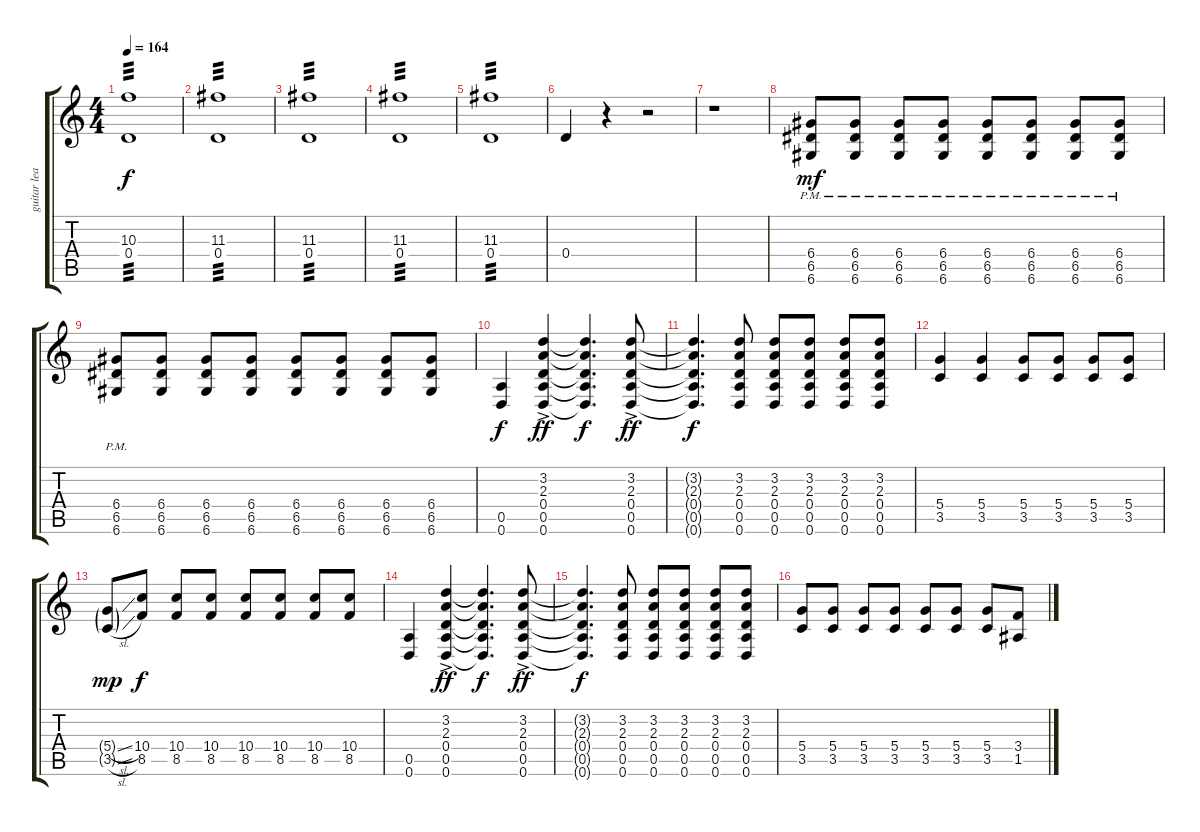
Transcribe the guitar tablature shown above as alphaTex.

\track ("guitar lead" "guitar lea") {instrument distortionguitar}
\staff {score tabs}
\tuning (E4 B3 G3 D3 A2 D2) {hide}
\ts (4 4)
\tempo 164
\clef g2
\ks c
(10.3 0.4).1{tp 3 dy f} |
(11.3 0.4).1{tp 3} |
(11.3 0.4).1{tp 3} |
(11.3 0.4).1{tp 3} |
(11.3 0.4).1{tp 3} |
0.4.4 r.4 r.2 |
r.1 |
(6.4{pm} 6.5{pm} 6.6{pm}).8{dy mf} (6.4{pm} 6.5{pm} 6.6{pm}).8 (6.4{pm} 6.5{pm} 6.6{pm}).8 (6.4{pm} 6.5{pm} 6.6{pm}).8 (6.4{pm} 6.5{pm} 6.6{pm}).8 (6.4{pm} 6.5{pm} 6.6{pm}).8 (6.4{pm} 6.5{pm} 6.6{pm}).8 (6.4{pm} 6.5{pm} 6.6{pm}).8 |
(6.4{pm} 6.5{pm} 6.6{pm}).8 (6.4 6.5 6.6).8 (6.4 6.5 6.6).8 (6.4 6.5 6.6).8 (6.4 6.5 6.6).8 (6.4 6.5 6.6).8 (6.4 6.5 6.6).8 (6.4 6.5 6.6).8 |
(0.5 0.6).4{dy f} (3.2 2.3 0.4{ac} 0.5 0.6).4{dy ff} (3.2{t} 2.3{t} 0.4{t} 0.5{t} 0.6{t}).4{d dy f} (3.2 2.3 0.4{ac} 0.5 0.6).8{dy ff} |
(3.2{t} 2.3{t} 0.4{t} 0.5{t} 0.6{t}).4{d dy f} (3.2 2.3 0.4 0.5 0.6).8 (3.2 2.3 0.4 0.5 0.6).8 (3.2 2.3 0.4 0.5 0.6).8 (3.2 2.3 0.4 0.5 0.6).8 (3.2 2.3 0.4 0.5 0.6).8 |
(5.4 3.5).4 (5.4 3.5).4 (5.4 3.5).8 (5.4 3.5).8 (5.4 3.5).8 (5.4 3.5).8 |
(5.4{sl g} 3.5{sl g}).8{dy mp} (10.4 8.5).8{dy f} (10.4 8.5).8 (10.4 8.5).8 (10.4 8.5).8 (10.4 8.5).8 (10.4 8.5).8 (10.4 8.5).8 |
(0.5 0.6).4 (3.2 2.3 0.4{ac} 0.5 0.6).4{dy ff} (3.2{t} 2.3{t} 0.4{t} 0.5{t} 0.6{t}).4{d dy f} (3.2 2.3 0.4{ac} 0.5 0.6).8{dy ff} |
(3.2{t} 2.3{t} 0.4{t} 0.5{t} 0.6{t}).4{d dy f} (3.2 2.3 0.4 0.5 0.6).8 (3.2 2.3 0.4 0.5 0.6).8 (3.2 2.3 0.4 0.5 0.6).8 (3.2 2.3 0.4 0.5 0.6).8 (3.2 2.3 0.4 0.5 0.6).8 |
(5.4 3.5).8 (5.4 3.5).8 (5.4 3.5).8 (5.4 3.5).8 (5.4 3.5).8 (5.4 3.5).8 (5.4 3.5).8 (3.4 1.5).8
